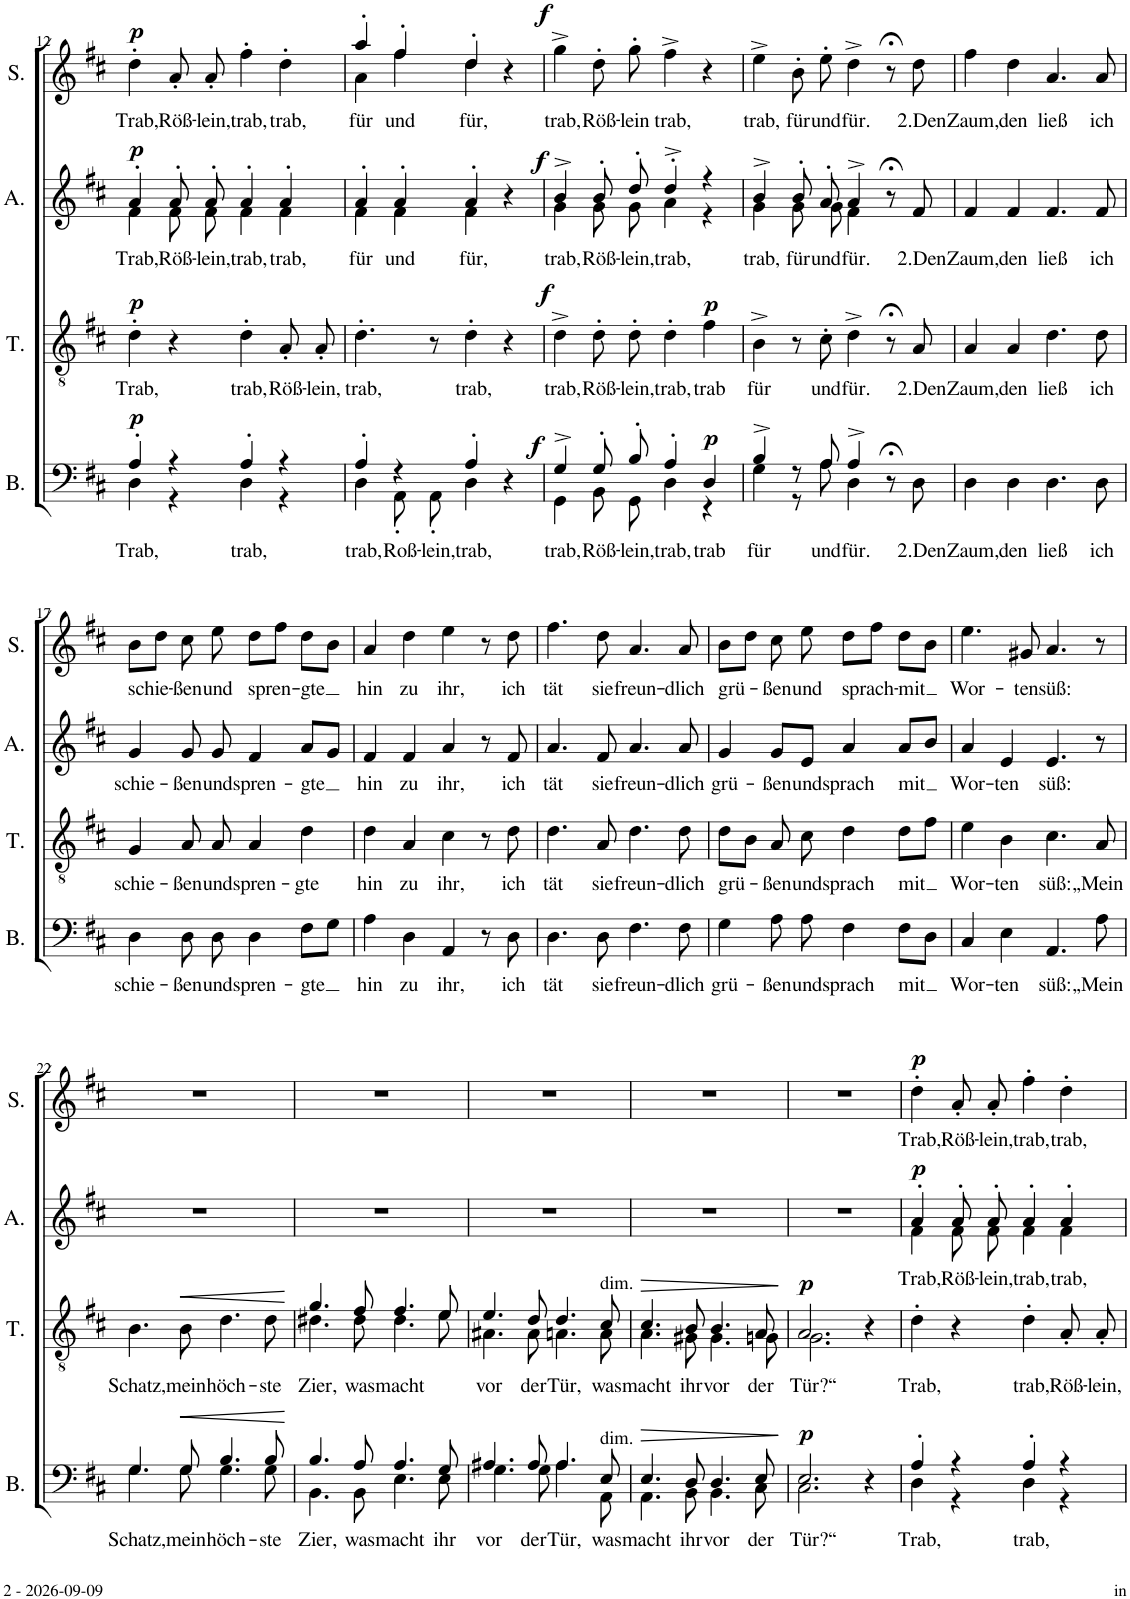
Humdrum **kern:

**kern	**text	**dynam	**kern	**text	**dynam	**kern	**text	**dynam	**kern	**text	**dynam
*part4	*part4	*part4	*part3	*part3	*part3	*part2	*part2	*part2	*part1	*part1	*part1
*staff4	*staff4	*staff4	*staff3	*staff3	*staff3	*staff2	*staff2	*staff2	*staff1	*staff1	*staff1
*I"Bass	*	*	*I"Tenor	*	*	*I"Alto	*	*	*I"Soprano	*	*
*I'B.	*	*	*I'T.	*	*	*I'A.	*	*	*I'S.	*	*
!!LO:PB:g=z
*clefF4	*	*	*clefGv2	*	*	*clefG2	*	*	*clefG2	*	*
*k[f#c#]	*	*	*k[f#c#]	*	*	*k[f#c#]	*	*	*k[f#c#]	*	*
*M4/4	*	*	*M4/4	*	*	*M4/4	*	*	*M4/4	*	*
*met(c)	*	*	*met(c)	*	*	*met(c)	*	*	*met(c)	*	*
=12	=12	=12	=12	=12	=12	=12	=12	=12	=12	=12	=12
!	!LO:LY:b	!LO:DY:a	!	!LO:LY:b	!LO:DY:a	!	!LO:LY:b	!LO:DY:a	!	!LO:LY:b	!LO:DY:a
*^	*	*	*	*	*	*^	*	*	*	*	*
4A'/	4D\	Trab,	p	4d'\	Trab,	p	4a'/	4f#\	Trab,	p	4dd'\	Trab,	p
!	!	!	!	!	!	!	!	!	!LO:LY:b	!	!	!LO:LY:b	!
4r	4r	.	.	4r	.	.	8a'/	8f#\	Röß-	.	8a'/	Röß-	.
!	!	!	!	!	!	!	!	!	!LO:LY:b	!	!	!LO:LY:b	!
.	.	.	.	.	.	.	8a'/	8f#\	-lein,	.	8a'/	-lein,	.
!	!	!LO:LY:b	!	!	!LO:LY:b	!	!	!	!LO:LY:b	!	!	!LO:LY:b	!
4A'/	4D\	trab,	.	4d'\	trab,	.	4a'/	4f#\	trab,	.	4ff#'\	trab,	.
!	!	!	!	!	!LO:LY:b	!	!	!	!LO:LY:b	!	!	!LO:LY:b	!
4r	4r	.	.	8A'/	Röß-	.	4a'/	4f#\	trab,	.	4dd'\	trab,	.
!	!	!	!	!	!LO:LY:b	!	!	!	!	!	!	!	!
.	.	.	.	8A'/	-lein,	.	.	.	.	.	.	.	.
=13	=13	=13	=13	=13	=13	=13	=13	=13	=13	=13	=13	=13	=13
!	!	!LO:LY:b	!	!	!LO:LY:b	!	!	!	!LO:LY:b	!	!	!LO:LY:b	!
*	*	*	*	*	*	*	*	*	*	*	*^	*	*
4A'/	4D\	trab,	.	4.d'\	trab,	.	4a'/	4f#\	für	.	4aa'/	4a\	für	.
!	!	!LO:LY:b	!	!	!	!	!	!	!LO:LY:b	!	!	!	!LO:LY:b	!
4r	8AA'\	Roß-	.	.	.	.	4a'/	4f#\	und	.	4ff#'/	4ff#\	und	.
!	!	!LO:LY:b	!	!	!	!	!	!	!	!	!	!	!	!
.	8AA'\	-lein,	.	8r	.	.	.	.	.	.	.	.	.	.
!	!	!LO:LY:b	!	!	!LO:LY:b	!	!	!	!LO:LY:b	!	!	!	!LO:LY:b	!
4A'/	4D\	trab,	.	4d'\	trab,	.	4a'/	4f#\	für,	.	4dd'/	4dd\	für,	.
4r	4ryy	.	.	4r	.	.	4r	4ryy	.	.	4r	4ryy	.	.
=14	=14	=14	=14	=14	=14	=14	=14	=14	=14	=14	=14	=14	=14	=14
!	!	!LO:LY:b	!LO:DY:a	!	!LO:LY:b	!LO:DY:a	!	!	!LO:LY:b	!LO:DY:a	!	!	!LO:LY:b	!LO:DY:a
*	*	*	*	*	*	*	*	*	*	*	*v	*v	*	*
4G^>/	4GG\	trab,	f	4d^\	trab,	f	4b^>/	4g\	trab,	f	4gg^\	trab,	f
!	!	!LO:LY:b	!	!	!LO:LY:b	!	!	!	!LO:LY:b	!	!	!LO:LY:b	!
8G'/	8BB\	Röß-	.	8d'\	Röß-	.	8b'/	8g\	Röß-	.	8dd'\	Röß-	.
!	!	!LO:LY:b	!	!	!LO:LY:b	!	!	!	!LO:LY:b	!	!	!LO:LY:b	!
8B'/	8GG\	-lein,	.	8d'\	-lein,	.	8dd'/	8g\	-lein,	.	8gg'\	-lein	.
!	!	!LO:LY:b	!	!	!LO:LY:b	!	!	!	!LO:LY:b	!	!	!LO:LY:b	!
4A'/	4D\	trab,	.	4d'\	trab,	.	4dd'^/	4a\	trab,	.	4ff#^\	trab,	.
!	!	!LO:LY:b	!LO:DY:a	!	!LO:LY:b	!LO:DY:a	!	!	!	!	!	!	!
4D/	4r	trab	p	4f#\	trab	p	4r	4r	.	.	4r	.	.
=15	=15	=15	=15	=15	=15	=15	=15	=15	=15	=15	=15	=15	=15
!	!	!LO:LY:b	!	!	!LO:LY:b	!	!	!	!LO:LY:b	!	!	!LO:LY:b	!
4B^/	4G\	für	.	4B^\	für	.	4b^/	4g\	trab,	.	4ee^\	trab,	.
!	!	!	!	!	!	!	!	!	!LO:LY:b	!	!	!LO:LY:b	!
8r	8r	.	.	8r	.	.	8b'/	8g\	für	.	8b'\	für	.
!	!	!LO:LY:b	!	!	!LO:LY:b	!	!	!	!LO:LY:b	!	!	!LO:LY:b	!
8A/	8A\	und	.	8c#'\	und	.	8a'/	8g\	und	.	8ee'\	und	.
!	!	!LO:LY:b	!	!	!LO:LY:b	!	!	!	!LO:LY:b	!	!	!LO:LY:b	!
4A^/	4D\	für.	.	4d^\	für.	.	4a^/	4f#\	für.	.	4dd^\	für.	.
8r;<	4ryy	.	.	8r;<	.	.	8r;<	4ryy	.	.	8r;<	.	.
!	!	!LO:LY:b	!	!	!LO:LY:b	!	!	!	!LO:LY:b	!	!	!LO:LY:b	!
8D\	.	2.Den	.	8A/	2.Den	.	8f#/	.	2.Den	.	8dd\	2.Den	.
*v	*v	*	*	*	*	*	*v	*v	*	*	*	*	*
=16	=16	=16	=16	=16	=16	=16	=16	=16	=16	=16	=16
!	!LO:LY:b	!	!	!LO:LY:b	!	!	!LO:LY:b	!	!	!LO:LY:b	!
4D\	Zaum,	.	4A/	Zaum,	.	4f#/	Zaum,	.	4ff#\	Zaum,	.
!	!LO:LY:b	!	!	!LO:LY:b	!	!	!LO:LY:b	!	!	!LO:LY:b	!
4D\	den	.	4A/	den	.	4f#/	den	.	4dd\	den	.
!	!LO:LY:b	!	!	!LO:LY:b	!	!	!LO:LY:b	!	!	!LO:LY:b	!
4.D\	ließ	.	4.d\	ließ	.	4.f#/	ließ	.	4.a/	ließ	.
!	!LO:LY:b	!	!	!LO:LY:b	!	!	!LO:LY:b	!	!	!LO:LY:b	!
8D\	ich	.	8d\	ich	.	8f#/	ich	.	8a/	ich	.
!!LO:LB:g=z
=17	=17	=17	=17	=17	=17	=17	=17	=17	=17	=17	=17
!	!LO:LY:b	!	!	!LO:LY:b	!	!	!LO:LY:b	!	!	!LO:LY:b	!
4D\	schie-	.	4G/	schie-	.	4g/	schie-	.	8b\L	schie-	.
.	.	.	.	.	.	.	.	.	8dd\J	.	.
!	!LO:LY:b	!	!	!LO:LY:b	!	!	!LO:LY:b	!	!	!LO:LY:b	!
8D\	-ßen	.	8A/	-ßen	.	8g/	-ßen	.	8cc#\	-ßen	.
!	!LO:LY:b	!	!	!LO:LY:b	!	!	!LO:LY:b	!	!	!LO:LY:b	!
8D\	und	.	8A/	und	.	8g/	und	.	8ee\	und	.
!	!LO:LY:b	!	!	!LO:LY:b	!	!	!LO:LY:b	!	!	!LO:LY:b	!
4D\	spren-	.	4A/	spren-	.	4f#/	spren-	.	8dd\L	spren-	.
.	.	.	.	.	.	.	.	.	8ff#\J	.	.
!	!LO:LY:b	!	!	!LO:LY:b	!	!	!LO:LY:b	!	!	!LO:LY:b	!
8F#\L	-gte	.	4d\	-gte	.	8a/L	-gte	.	8dd\L	-gte	.
8G\J	.	.	.	.	.	8g/J	.	.	8b\J	.	.
=18	=18	=18	=18	=18	=18	=18	=18	=18	=18	=18	=18
!	!LO:LY:b	!	!	!LO:LY:b	!	!	!LO:LY:b	!	!	!LO:LY:b	!
4A\	hin	.	4d\	hin	.	4f#/	hin	.	4a/	hin	.
!	!LO:LY:b	!	!	!LO:LY:b	!	!	!LO:LY:b	!	!	!LO:LY:b	!
4D\	zu	.	4A/	zu	.	4f#/	zu	.	4dd\	zu	.
!	!LO:LY:b	!	!	!LO:LY:b	!	!	!LO:LY:b	!	!	!LO:LY:b	!
4AA/	ihr,	.	4c#\	ihr,	.	4a/	ihr,	.	4ee\	ihr,	.
8r	.	.	8r	.	.	8r	.	.	8r	.	.
!	!LO:LY:b	!	!	!LO:LY:b	!	!	!LO:LY:b	!	!	!LO:LY:b	!
8D\	ich	.	8d\	ich	.	8f#/	ich	.	8dd\	ich	.
=19	=19	=19	=19	=19	=19	=19	=19	=19	=19	=19	=19
!	!LO:LY:b	!	!	!LO:LY:b	!	!	!LO:LY:b	!	!	!LO:LY:b	!
4.D\	tät	.	4.d\	tät	.	4.a/	tät	.	4.ff#\	tät	.
!	!LO:LY:b	!	!	!LO:LY:b	!	!	!LO:LY:b	!	!	!LO:LY:b	!
8D\	sie	.	8A/	sie	.	8f#/	sie	.	8dd\	sie	.
!	!LO:LY:b	!	!	!LO:LY:b	!	!	!LO:LY:b	!	!	!LO:LY:b	!
4.F#\	freun-	.	4.d\	freun-	.	4.a/	freun-	.	4.a/	freun-	.
!	!LO:LY:b	!	!	!LO:LY:b	!	!	!LO:LY:b	!	!	!LO:LY:b	!
8F#\	-dlich	.	8d\	-dlich	.	8a/	-dlich	.	8a/	-dlich	.
=20	=20	=20	=20	=20	=20	=20	=20	=20	=20	=20	=20
!	!LO:LY:b	!	!	!LO:LY:b	!	!	!LO:LY:b	!	!	!LO:LY:b	!
4G\	grü-	.	8d\L	grü-	.	4g/	grü-	.	8b\L	grü-	.
.	.	.	8B\J	.	.	.	.	.	8dd\J	.	.
!	!LO:LY:b	!	!	!LO:LY:b	!	!	!LO:LY:b	!	!	!LO:LY:b	!
8A\	-ßen	.	8A/	-ßen	.	8g/L	-ßen	.	8cc#\	-ßen	.
!	!LO:LY:b	!	!	!LO:LY:b	!	!	!LO:LY:b	!	!	!LO:LY:b	!
8A\	und	.	8c#\	und	.	8e/J	und	.	8ee\	und	.
!	!LO:LY:b	!	!	!LO:LY:b	!	!	!LO:LY:b	!	!	!LO:LY:b	!
4F#\	sprach	.	4d\	sprach	.	4a/	sprach	.	8dd\L	sprach-	.
.	.	.	.	.	.	.	.	.	8ff#\J	.	.
!	!LO:LY:b	!	!	!LO:LY:b	!	!	!LO:LY:b	!	!	!LO:LY:b	!
8F#\L	mit	.	8d\L	mit	.	8a/L	mit	.	8dd\L	-mit	.
8D\J	.	.	8f#\J	.	.	8b/J	.	.	8b\J	.	.
=21	=21	=21	=21	=21	=21	=21	=21	=21	=21	=21	=21
!	!LO:LY:b	!	!	!LO:LY:b	!	!	!LO:LY:b	!	!	!LO:LY:b	!
4C#/	Wor-	.	4e\	Wor-	.	4a/	Wor-	.	4.ee\	Wor-	.
!	!LO:LY:b	!	!	!LO:LY:b	!	!	!LO:LY:b	!	!	!	!
4E\	-ten	.	4B\	-ten	.	4e/	-ten	.	.	.	.
!	!	!	!	!	!	!	!	!	!	!LO:LY:b	!
.	.	.	.	.	.	.	.	.	8g#X/	-ten	.
!	!LO:LY:b	!	!	!LO:LY:b	!	!	!LO:LY:b	!	!	!LO:LY:b	!
4.AA/	süß:	.	4.c#\	süß:	.	4.e/	süß:	.	4.a/	süß:	.
!	!LO:LY:b	!	!	!LO:LY:b	!	!	!	!	!	!	!
8A\	„Mein	.	8A/	„Mein	.	8r	.	.	8r	.	.
!!LO:LB:g=z
=22	=22	=22	=22	=22	=22	=22	=22	=22	=22	=22	=22
!	!LO:LY:b	!	!	!LO:LY:b	!	!	!	!	!	!	!
*^	*	*	*	*	*	*	*	*	*	*	*
4.G/	4.G\	Schatz,	.	4.B\	Schatz,	.	1r	.	.	1r	.	.
!	!	!LO:LY:b	!LO:HP:b	!	!LO:LY:b	!LO:HP:b	!	!	!	!	!	!
8G/	8G\	mein	<	8B\	mein	<	.	.	.	.	.	.
!	!	!LO:LY:b	!	!	!LO:LY:b	!	!	!	!	!	!	!
4.B/	4.G\	höch-	.	4.d\	höch-	.	.	.	.	.	.	.
!	!	!LO:LY:b	!	!	!LO:LY:b	!	!	!	!	!	!	!
8B/	8G\	-ste	.	8d\	-ste	.	.	.	.	.	.	.
*v	*v	*	*	*	*	*	*	*	*	*	*	*
.	.	[	.	.	[	.	.	.	.	.	.
=23	=23	=23	=23	=23	=23	=23	=23	=23	=23	=23	=23
!	!LO:LY:b	!	!	!LO:LY:b	!	!	!	!	!	!	!
*^	*	*	*^	*	*	*	*	*	*	*	*
4.B/	4.BB\	Zier,	.	4.g/	4.d#X\	Zier,	.	1r	.	.	1r	.	.
!	!	!LO:LY:b	!	!	!	!LO:LY:b	!	!	!	!	!	!	!
8A/	8BB\	was	.	8f#/	8d#\	was	.	.	.	.	.	.	.
!	!	!LO:LY:b	!	!	!	!LO:LY:b	!	!	!	!	!	!	!
4.A/	4.E\	macht	.	4.f#/	4.d#\	macht	.	.	.	.	.	.	.
!	!	!LO:LY:b	!	!	!	!	!	!	!	!	!	!	!
8G/	8E\	ihr	.	8e/	8e\	.	.	.	.	.	.	.	.
=24	=24	=24	=24	=24	=24	=24	=24	=24	=24	=24	=24	=24	=24
!	!	!LO:LY:b	!	!	!	!LO:LY:b	!	!	!	!	!	!	!
4.A#X/	4.G\	vor	.	4.e/	4.A#X\	vor	.	1r	.	.	1r	.	.
!	!	!LO:LY:b	!	!	!	!LO:LY:b	!	!	!	!	!	!	!
8A#/	8G\	der	.	8d/	8A#\	der	.	.	.	.	.	.	.
!	!	!LO:LY:b	!	!	!	!LO:LY:b	!	!	!	!	!	!	!
4.A#/	4.A#\	Tür,	.	4.d/	4.An\	Tür,	.	.	.	.	.	.	.
!	!	!	!	!LO:TX:a:t=dim.	!	!	!	!	!	!	!	!	!
!LO:TX:a:t=dim.	!	!	!	!	!	!	!	!	!	!	!	!	!
!	!	!LO:LY:b	!	!	!	!LO:LY:b	!	!	!	!	!	!	!
8E/	8AA\	was	.	8c#/	8A\	was	.	.	.	.	.	.	.
=25	=25	=25	=25	=25	=25	=25	=25	=25	=25	=25	=25	=25	=25
!	!	!LO:LY:b	!LO:HP:b	!	!	!LO:LY:b	!LO:HP:b	!	!	!	!	!	!
4.E/	4.AA\	macht	>	4.c#/	4.A\	macht	>	1r	.	.	1r	.	.
!	!	!LO:LY:b	!	!	!	!LO:LY:b	!	!	!	!	!	!	!
8D/	8BB\	ihr	.	8B/	8G#X\	ihr	.	.	.	.	.	.	.
!	!	!LO:LY:b	!	!	!	!LO:LY:b	!	!	!	!	!	!	!
4.D/	4.BB\	vor	.	4.B/	4.G#\	vor	.	.	.	.	.	.	.
!	!	!LO:LY:b	!	!	!	!LO:LY:b	!	!	!	!	!	!	!
8E/	8C#\	der	.	8A/	8Gn\	der	.	.	.	.	.	.	.
*v	*v	*	*	*	*	*	*	*	*	*	*	*	*
*	*	*	*v	*v	*	*	*	*	*	*	*	*
.	.	]	.	.	]	.	.	.	.	.	.
=26	=26	=26	=26	=26	=26	=26	=26	=26	=26	=26	=26
!	!LO:LY:b	!LO:DY:a	!	!LO:LY:b	!LO:DY:a	!	!	!	!	!	!
*^	*	*	*^	*	*	*	*	*	*	*	*
2.E/	2.C#\	Tür?“	p	2.A/	2.G\	Tür?“	p	1r	.	.	1r	.	.
4r	4ryy	.	.	4r	4ryy	.	.	.	.	.	.	.	.
=27	=27	=27	=27	=27	=27	=27	=27	=27	=27	=27	=27	=27	=27
!	!	!LO:LY:b	!	!	!	!LO:LY:b	!	!	!LO:LY:b	!LO:DY:a	!	!LO:LY:b	!LO:DY:a
*	*	*	*	*v	*v	*	*	*^	*	*	*	*	*
4A'/	4D\	Trab,	.	4d'\	Trab,	.	4a'/	4f#\	Trab,	p	4dd'\	Trab,	p
!	!	!	!	!	!	!	!	!	!LO:LY:b	!	!	!LO:LY:b	!
4r	4r	.	.	4r	.	.	8a'/	8f#\	Röß-	.	8a'/	Röß-	.
!	!	!	!	!	!	!	!	!	!LO:LY:b	!	!	!LO:LY:b	!
.	.	.	.	.	.	.	8a'/	8f#\	-lein,	.	8a'/	-lein,	.
!	!	!LO:LY:b	!	!	!LO:LY:b	!	!	!	!LO:LY:b	!	!	!LO:LY:b	!
4A'/	4D\	trab,	.	4d'\	trab,	.	4a'/	4f#\	trab,	.	4ff#'\	trab,	.
!	!	!	!	!	!LO:LY:b	!	!	!	!LO:LY:b	!	!	!LO:LY:b	!
4r	4r	.	.	8A'/	Röß-	.	4a'/	4f#\	trab,	.	4dd'\	trab,	.
!	!	!	!	!	!LO:LY:b	!	!	!	!	!	!	!	!
.	.	.	.	8A'/	-lein,	.	.	.	.	.	.	.	.
*v	*v	*	*	*	*	*	*v	*v	*	*	*	*	*
=	=	=	=	=	=	=	=	=	=	=	=
*-	*-	*-	*-	*-	*-	*-	*-	*-	*-	*-	*-
